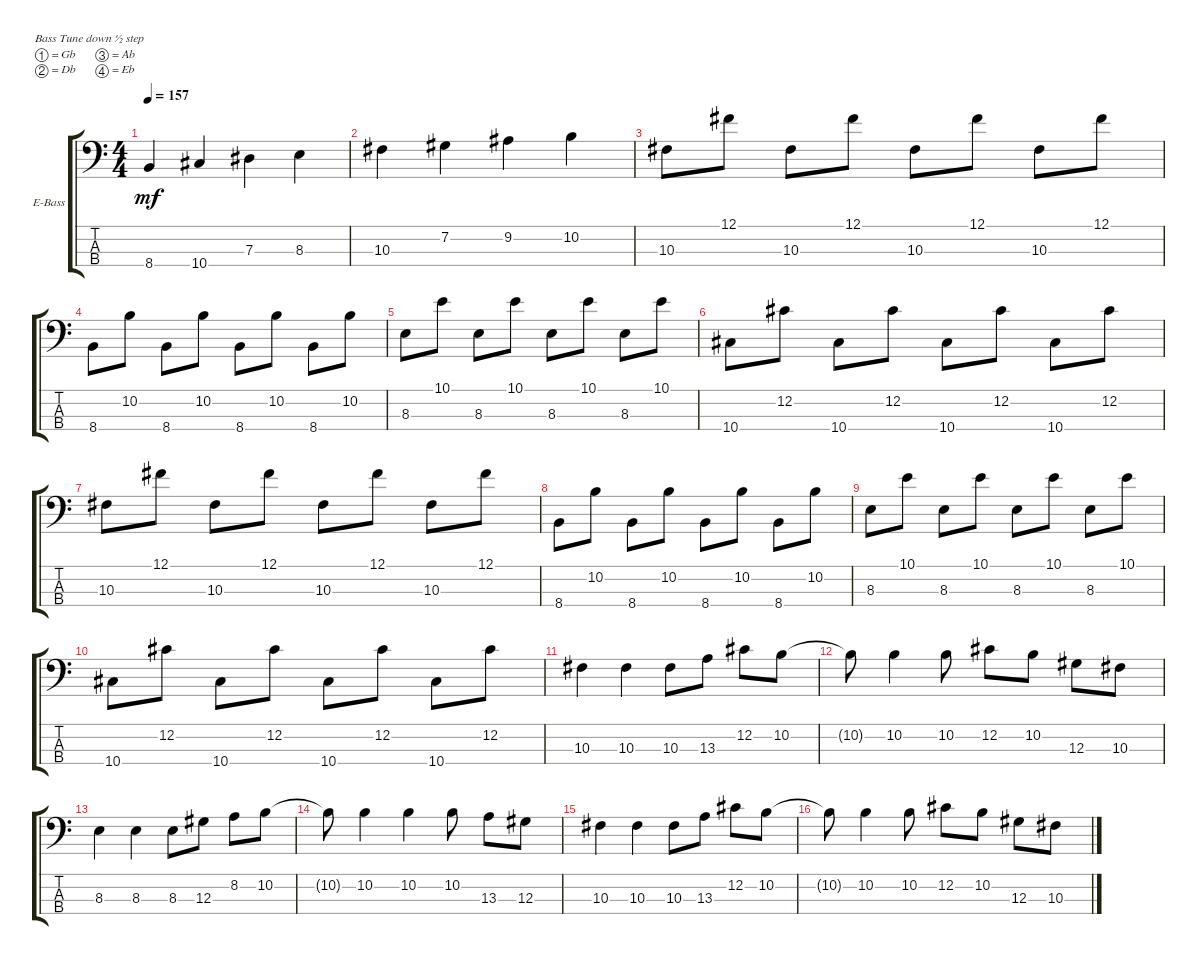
\defaultSystemsLayout 4
\bracketExtendMode groupsimilarinstruments
\firstSystemTrackNameOrientation horizontal
\otherSystemsTrackNameOrientation horizontal
\track ("Electric Bass" "E-Bass") {instrument electricbassfinger}
\staff {score tabs}
\tuning (Gb2 Db2 Ab1 Eb1)
\ts (4 4)
\tempo 157
\clef f4
\ks c
8.4.4{dy mf instrument electricbassfinger} 10.4.4 7.3.4 8.3.4 |
10.3.4 7.2.4 9.2.4 10.2.4 |
10.3.8 12.1.8 10.3.8 12.1.8 10.3.8 12.1.8 10.3.8 12.1.8 |
8.4.8 10.2.8 8.4.8 10.2.8 8.4.8 10.2.8 8.4.8 10.2.8 |
8.3.8 10.1.8 8.3.8 10.1.8 8.3.8 10.1.8 8.3.8 10.1.8 |
10.4.8 12.2.8 10.4.8 12.2.8 10.4.8 12.2.8 10.4.8 12.2.8 |
10.3.8 12.1.8 10.3.8 12.1.8 10.3.8 12.1.8 10.3.8 12.1.8 |
8.4.8 10.2.8 8.4.8 10.2.8 8.4.8 10.2.8 8.4.8 10.2.8 |
8.3.8 10.1.8 8.3.8 10.1.8 8.3.8 10.1.8 8.3.8 10.1.8 |
10.4.8 12.2.8 10.4.8 12.2.8 10.4.8 12.2.8 10.4.8 12.2.8 |
10.3.4 10.3.4 10.3.8 13.3.8 12.2.8 10.2.8 |
10.2{t}.8 10.2.4 10.2.8 12.2.8 10.2.8 12.3.8 10.3.8 |
8.3.4 8.3.4 8.3.8 12.3.8 8.2.8 10.2.8 |
10.2{t}.8 10.2.4 10.2.4 10.2.8 13.3.8 12.3.8 |
10.3.4 10.3.4 10.3.8 13.3.8 12.2.8 10.2.8 |
10.2{t}.8 10.2.4 10.2.8 12.2.8 10.2.8 12.3.8 10.3.8
